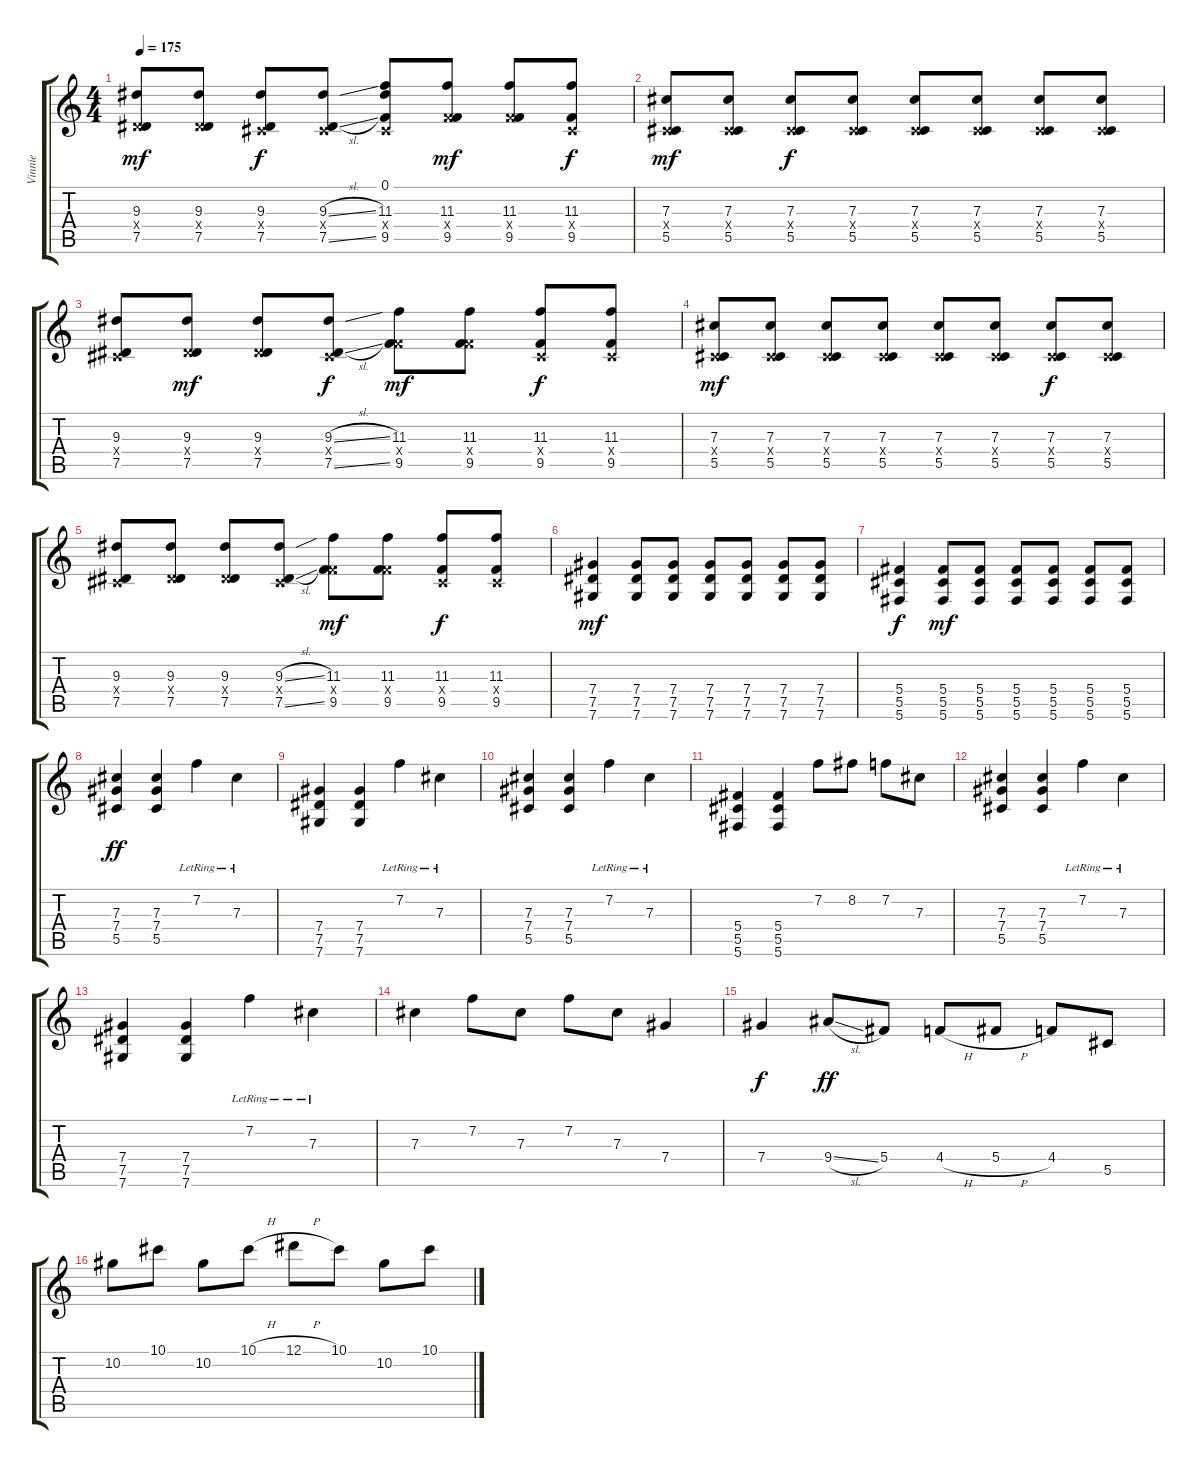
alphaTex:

\track ("Vinnie" "Vinnie") {instrument distortionguitar}
\staff {score tabs}
\tuning (Eb4 Bb3 Gb3 Db3 Ab2 Db2) {hide}
\ts (4 4)
\tempo 175
\clef g2
\ks c
(9.3 2.4{x} 7.5).8{dy mf} (9.3 2.4{x} 7.5).8 (9.3 0.4{x} 7.5).8{dy f} (9.3{sl} 0.4{x} 7.5{sl}).8 (0.1 11.3 0.4{x} 9.5).8 (11.3 4.4{x} 9.5).8{dy mf} (11.3 4.4{x} 9.5).8 (11.3 0.4{x} 9.5).8{dy f} |
(7.3 0.4{x} 5.5).8{dy mf} (7.3 0.4{x} 5.5).8 (7.3 0.4{x} 5.5).8{dy f} (7.3 0.4{x} 5.5).8 (7.3 0.4{x} 5.5).8 (7.3 0.4{x} 5.5).8 (7.3 0.4{x} 5.5).8 (7.3 0.4{x} 5.5).8 |
(9.3 0.4{x} 7.5).8 (9.3 2.4{x} 7.5).8{dy mf} (9.3 2.4{x} 7.5).8 (9.3{sl} 0.4{x} 7.5{sl}).8{dy f} (11.3 4.4{x} 9.5).8{dy mf} (11.3 4.4{x} 9.5).8 (11.3 0.4{x} 9.5).8{dy f} (11.3 0.4{x} 9.5).8 |
(7.3 0.4{x} 5.5).8{dy mf} (7.3 0.4{x} 5.5).8 (7.3 0.4{x} 5.5).8 (7.3 0.4{x} 5.5).8 (7.3 0.4{x} 5.5).8 (7.3 0.4{x} 5.5).8 (7.3 0.4{x} 5.5).8{dy f} (7.3 0.4{x} 5.5).8 |
(9.3 0.4{x} 7.5).8 (9.3 2.4{x} 7.5).8 (9.3 2.4{x} 7.5).8 (9.3{sl} 0.4{x} 7.5{sl}).8 (11.3 4.4{x} 9.5).8{dy mf} (11.3 4.4{x} 9.5).8 (11.3 0.4{x} 9.5).8{dy f} (11.3 0.4{x} 9.5).8 |
(7.4 7.5 7.6).4{dy mf} (7.4 7.5 7.6).8 (7.4 7.5 7.6).8 (7.4 7.5 7.6).8 (7.4 7.5 7.6).8 (7.4 7.5 7.6).8 (7.4 7.5 7.6).8 |
(5.4 5.5 5.6).4{dy f} (5.4 5.5 5.6).8{dy mf} (5.4 5.5 5.6).8 (5.4 5.5 5.6).8 (5.4 5.5 5.6).8 (5.4 5.5 5.6).8 (5.4 5.5 5.6).8 |
(7.3 7.4 5.5).4{dy ff} (7.3 7.4 5.5).4 7.2{lr}.4 7.3{lr}.4 |
(7.4 7.5 7.6).4 (7.4 7.5 7.6).4 7.2{lr}.4 7.3{lr}.4 |
(7.3 7.4 5.5).4 (7.3 7.4 5.5).4 7.2{lr}.4 7.3{lr}.4 |
(5.4 5.5 5.6).4 (5.4 5.5 5.6).4 7.2.8 8.2.8 7.2.8 7.3.8 |
(7.3 7.4 5.5).4 (7.3 7.4 5.5).4 7.2{lr}.4 7.3{lr}.4 |
(7.4 7.5 7.6).4 (7.4 7.5 7.6).4 7.2{lr}.4 7.3{lr}.4 |
7.3.4 7.2.8 7.3.8 7.2.8 7.3.8 7.4.4 |
7.4.4{dy f} 9.4{sl}.8{dy ff} 5.4.8 4.4{h}.8 5.4{h}.8 4.4.8 5.5.8 |
10.2.8 10.1.8 10.2.8 10.1{h}.8 12.1{h}.8 10.1.8 10.2.8 10.1.8
